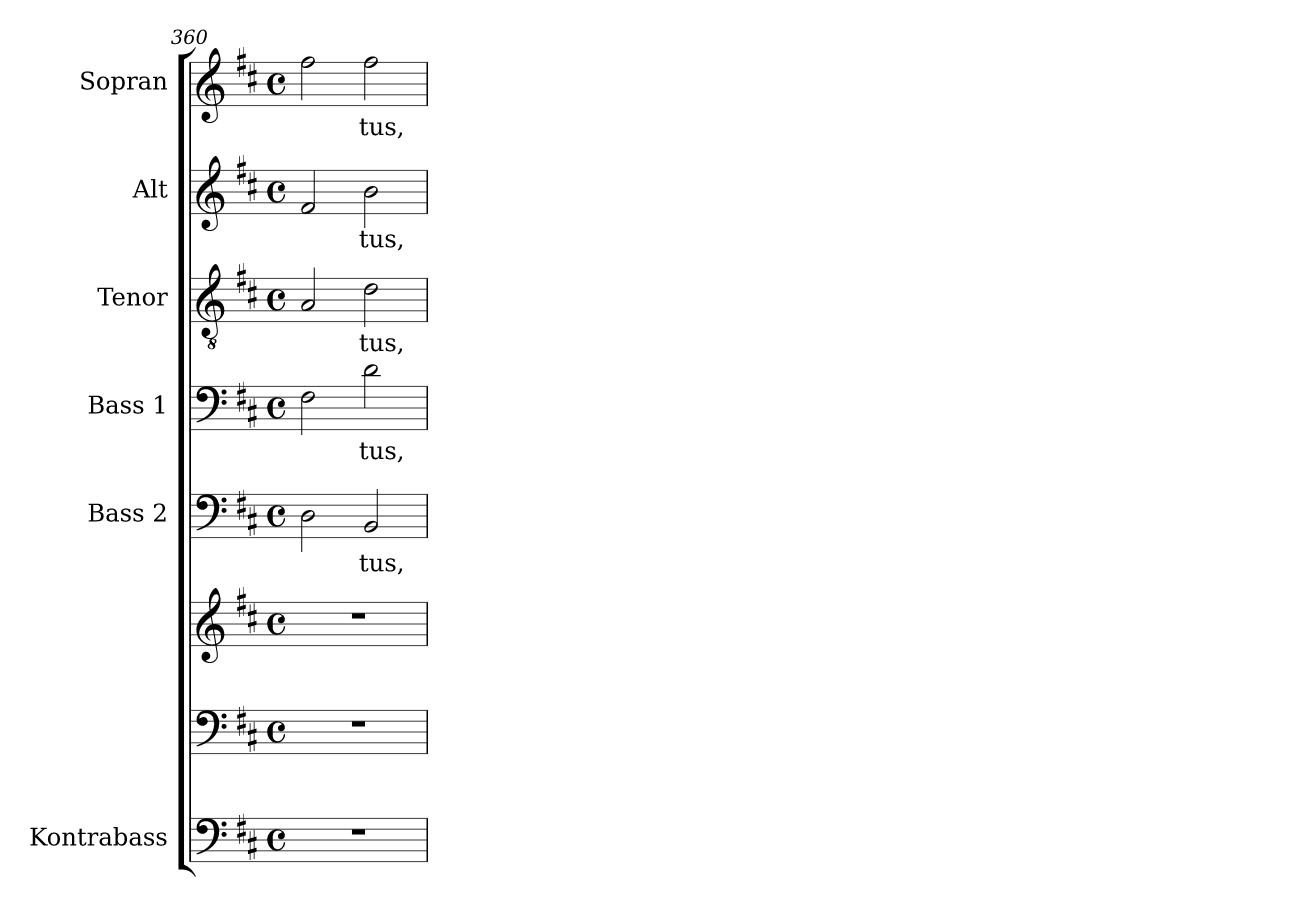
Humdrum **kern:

**kern	**kern	**kern	**kern	**text	**kern	**text	**kern	**text	**kern	**text	**kern	**text
*part7	*part6	*part6	*part5	*part5	*part4	*part4	*part3	*part3	*part2	*part2	*part1	*part1
*staff8	*staff7	*staff6	*staff5	*staff5	*staff4	*staff4	*staff3	*staff3	*staff2	*staff2	*staff1	*staff1
*I"Kontrabass	*	*	*I"Bass 2	*	*I"Bass 1	*	*I"Tenor	*	*I"Alt	*	*I"Sopran	*
*I'Kb.	*	*	*I'B. 2	*	*I'B. 1	*	*I'T.	*	*I'A.	*	*I'S.	*
!!LO:PB:g=z
*clefF4	*clefF4	*clefG2	*clefF4	*	*clefF4	*	*clefGv2	*	*clefG2	*	*clefG2	*
*ITrd7c12	*	*	*	*	*	*	*	*	*	*	*	*
*k[f#c#]	*k[f#c#]	*k[f#c#]	*k[f#c#]	*	*k[f#c#]	*	*k[f#c#]	*	*k[f#c#]	*	*k[f#c#]	*
*D:	*D:	*D:	*D:	*	*D:	*	*D:	*	*D:	*	*D:	*
*M4/4	*M4/4	*M4/4	*M4/4	*	*M4/4	*	*M4/4	*	*M4/4	*	*M4/4	*
*met(c)	*met(c)	*met(c)	*met(c)	*	*met(c)	*	*met(c)	*	*met(c)	*	*met(c)	*
=360	=360	=360	=360	=360	=360	=360	=360	=360	=360	=360	=360	=360
1r	1r	1r	2D\	.	2F#\	.	2A/	.	2f#/	.	2ff#\	.
!	!	!	!	!LO:LY:b	!	!LO:LY:b	!	!LO:LY:b	!	!LO:LY:b	!	!LO:LY:b
.	.	.	2BB/	-tus,	2d\	-tus,	2d\	-tus,	2b\	-tus,	2ff#\	-tus,
=	=	=	=	=	=	=	=	=	=	=	=	=
*-	*-	*-	*-	*-	*-	*-	*-	*-	*-	*-	*-	*-
